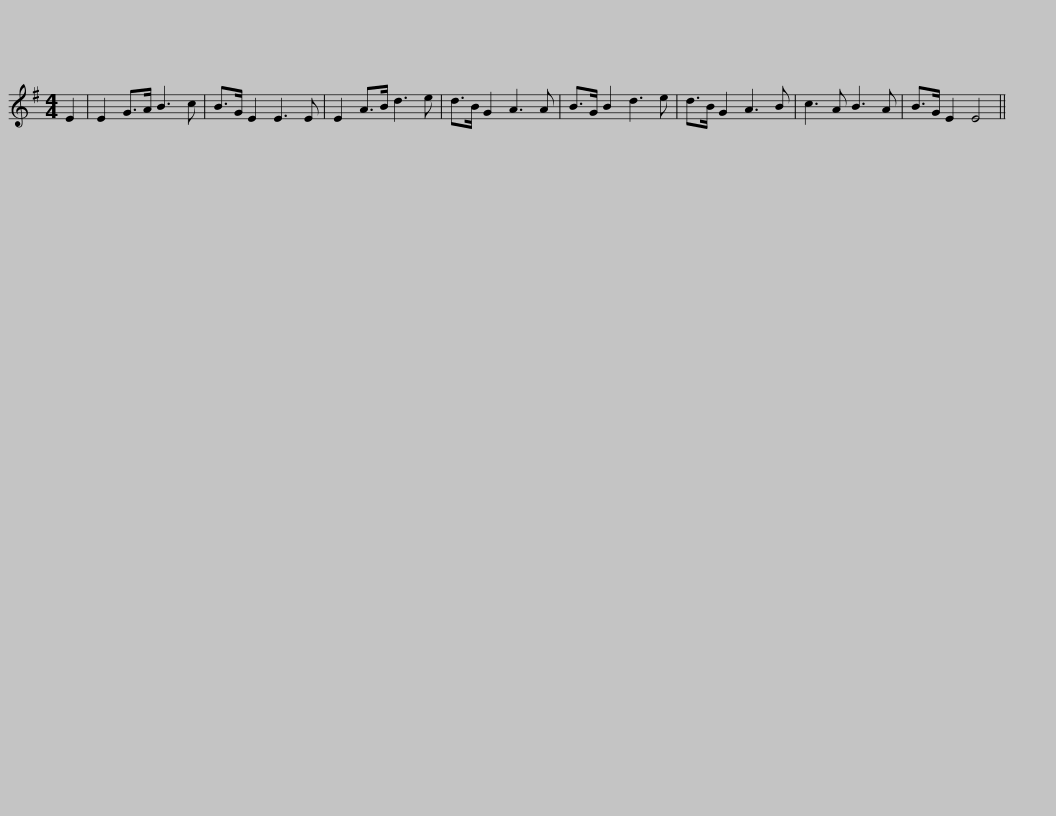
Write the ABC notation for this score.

X:1
L:1/8
M:4/4
I:linebreak $
K:Emin
V:1 treble
V:1
 E2 | E2 G>A B3 c | B>G E2 E3 E | E2 A>B d3 e | d>B G2 A3 A | %5
 B>G B2 d3 e | d>B G2 A3 B |$ c3 A B3 A | B>G E2 E4 || %9
